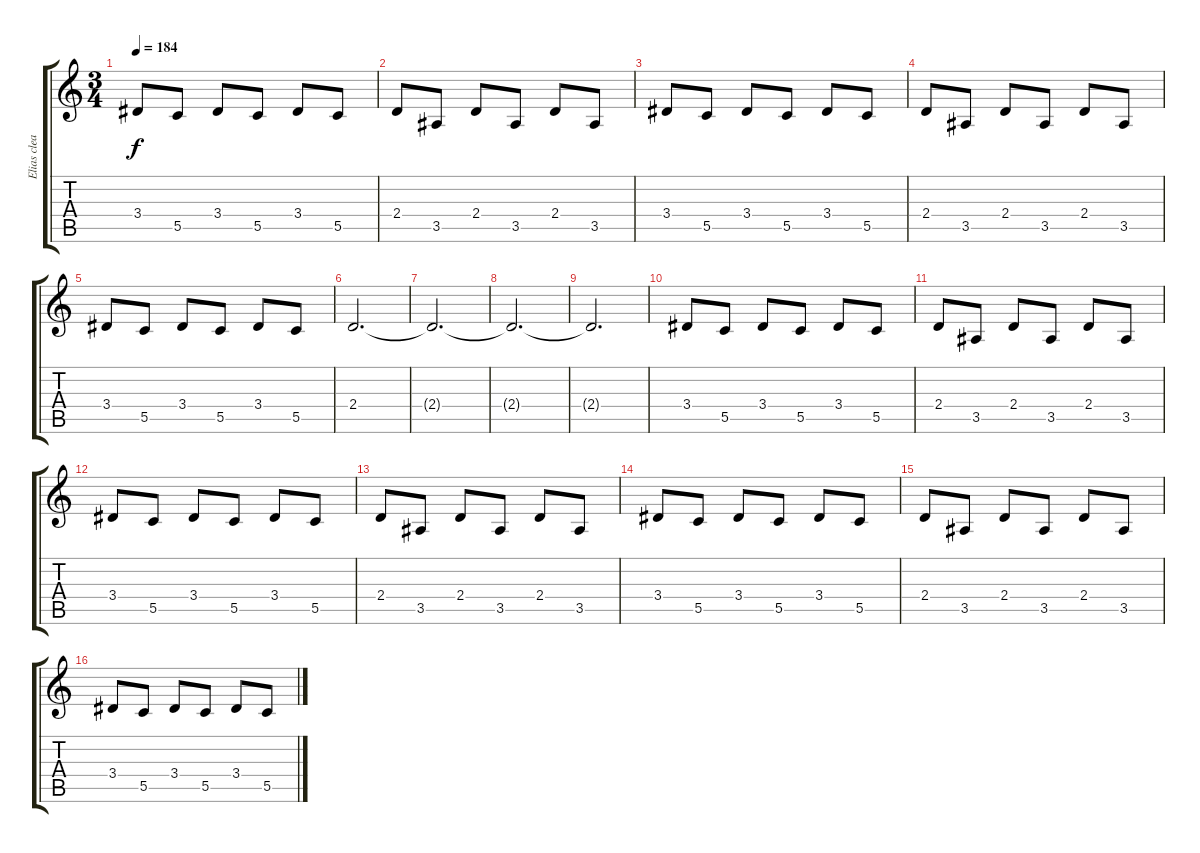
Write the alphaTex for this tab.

\track ("Elias clean" "Elias clea") {instrument electricguitarclean}
\staff {score tabs}
\tuning (D4 A3 F3 C3 G2 C2) {hide}
\ts (3 4)
\tempo 184
\clef g2
\ks c
3.4.8{dy f} 5.5.8 3.4.8 5.5.8 3.4.8 5.5.8 |
2.4.8 3.5.8 2.4.8 3.5.8 2.4.8 3.5.8 |
3.4.8 5.5.8 3.4.8 5.5.8 3.4.8 5.5.8 |
2.4.8 3.5.8 2.4.8 3.5.8 2.4.8 3.5.8 |
3.4.8 5.5.8 3.4.8 5.5.8 3.4.8 5.5.8 |
2.4.2{d} |
2.4{t}.2{d} |
2.4{t}.2{d} |
2.4{t}.2{d} |
3.4.8 5.5.8 3.4.8 5.5.8 3.4.8 5.5.8 |
2.4.8 3.5.8 2.4.8 3.5.8 2.4.8 3.5.8 |
3.4.8 5.5.8 3.4.8 5.5.8 3.4.8 5.5.8 |
2.4.8 3.5.8 2.4.8 3.5.8 2.4.8 3.5.8 |
3.4.8 5.5.8 3.4.8 5.5.8 3.4.8 5.5.8 |
2.4.8 3.5.8 2.4.8 3.5.8 2.4.8 3.5.8 |
3.4.8 5.5.8 3.4.8 5.5.8 3.4.8 5.5.8
